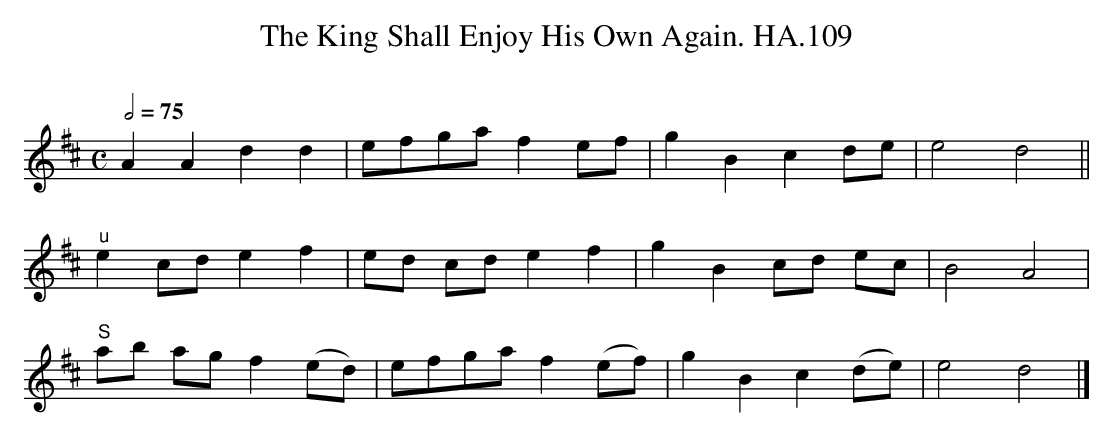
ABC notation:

X:1
T:King Shall Enjoy His Own Again. HA.109, The
M:C
L:1/8
Q:1/2=75
O:
K:D
A2A2 d2d2|efga f2ef|g2B2 c2de|e4 d4||
"^u"e2cd e2f2|ed cd e2f2|g2B2 cd ec|B4 A4|
"^S"ab ag f2(ed)|efga f2(ef)|g2B2c2(de)|e4 d4|]
